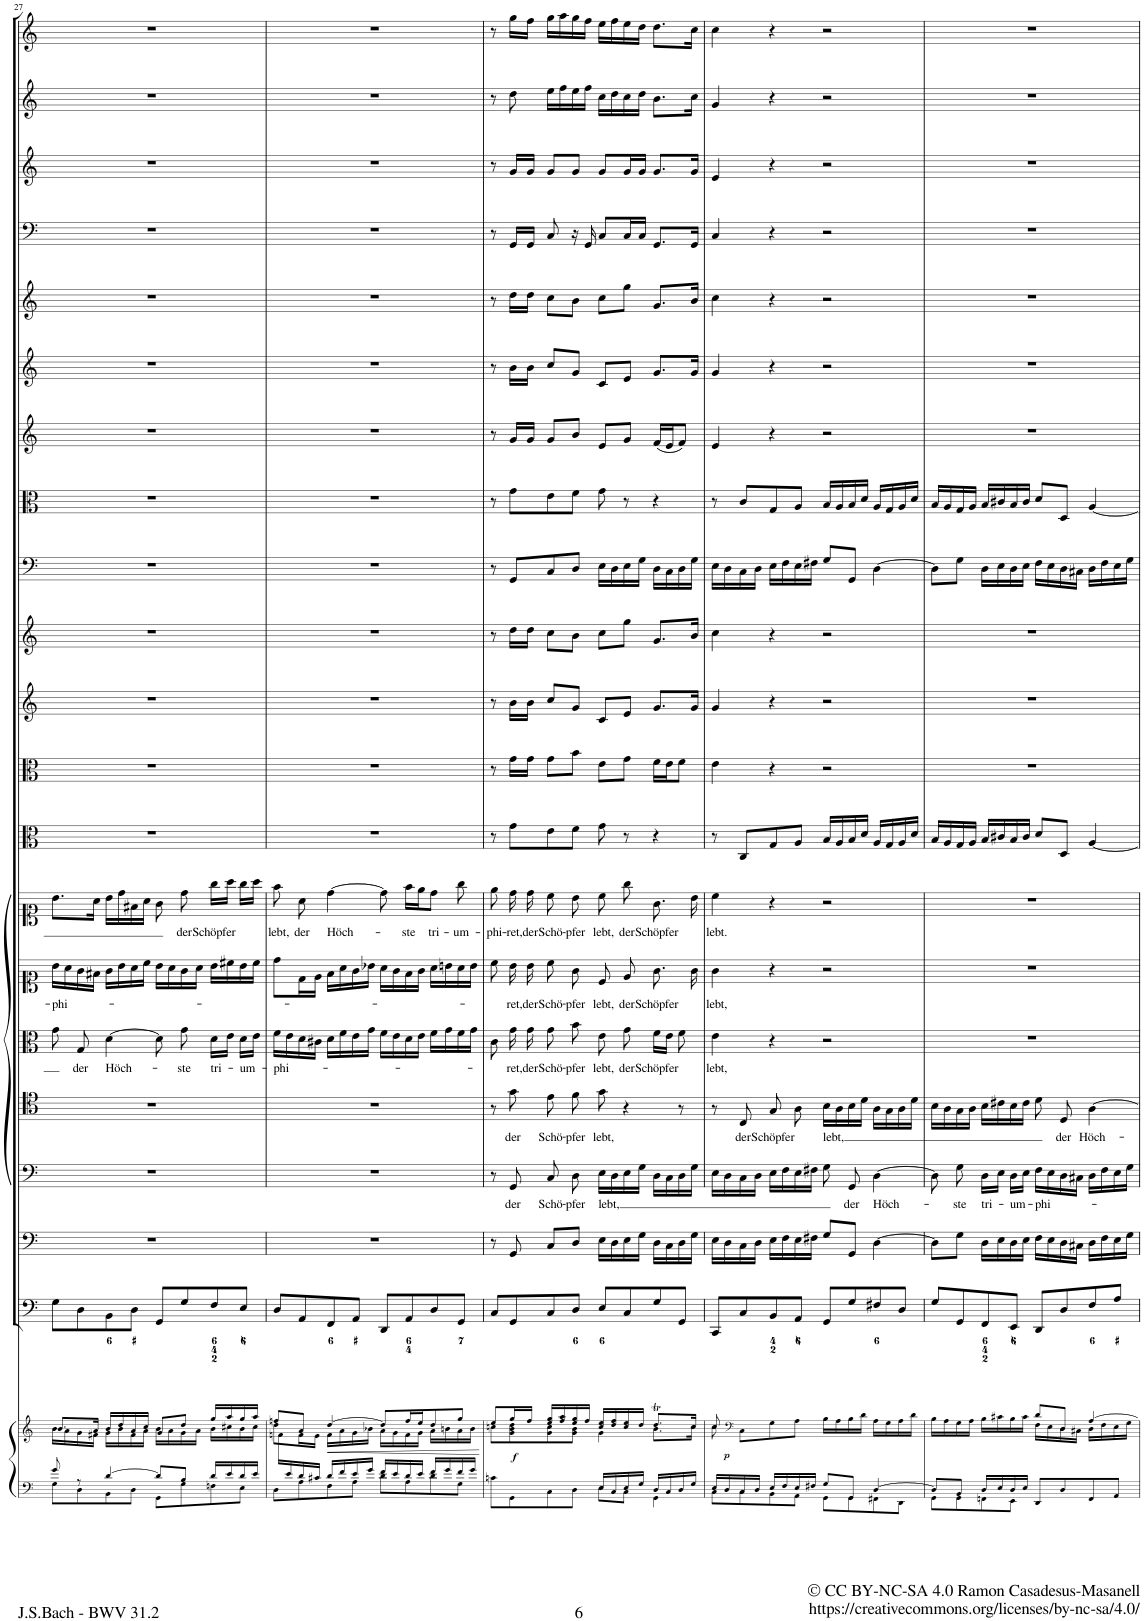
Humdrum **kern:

**kern	**kern	**dynam	**kern	**kern	**kern	**text	**kern	**text	**kern	**text	**kern	**text	**kern	**text	**kern	**kern	**kern	**kern	**kern	**kern	**kern	**kern	**kern	**kern	**kern	**kern	**kern
*part21	*part21	*part21	*part20	*part19	*part18	*part18	*part17	*part17	*part16	*part16	*part15	*part15	*part14	*part14	*part13	*part12	*part11	*part10	*part9	*part8	*part7	*part6	*part5	*part4	*part3	*part2	*part1
*staff22	*staff21	*staff21/22	*staff20	*staff19	*staff18	*staff18	*staff17	*staff17	*staff16	*staff16	*staff15	*staff15	*staff14	*staff14	*staff13	*staff12	*staff11	*staff10	*staff9	*staff8	*staff7	*staff6	*staff5	*staff4	*staff3	*staff2	*staff1
*I"Piano reduction	*	*	*I"Violoncello II e Continuo.	*I"Violoncello I.	*I"Basso	*	*I"Tenore.	*	*I"Alto.	*	*I"Soprano II.	*	*I"Soprano I.	*	*I"Viola II	*I"Viola I	*I"Violino II	*I"Violino I	*I"Fagotto.	*I"Taille.	*I"Oboe III	*I"Oboe II	*I"Oboe I.	*I"Timpani.	*I"Tromba III.	*I"Tromba II.	*I"Tromba I.
*I'Pno	*	*	*I'Vc	*I'Vc	*	*	*	*	*	*	*	*	*	*	*	*I'Vla	*	*I'Vln	*	*	*I'Ob	*I'Ob	*I'Ob	*I'Timp	*	*	*
!!LO:PB:g=z
*clefF4	*clefG2	*	*clefF4	*clefF4	*clefF4	*	*clefC4	*	*clefC3	*	*clefC1	*	*clefC1	*	*clefC3	*clefC3	*clefG2	*clefG2	*clefF4	*clefC3	*clefG2	*clefG2	*clefG2	*clefF4	*clefG2	*clefG2	*clefG2
*	*	*	*	*Trd-7c-12	*	*	*	*	*	*	*	*	*	*	*	*	*	*	*	*Trd4c7	*	*	*	*	*Trd1c2	*Trd1c2	*Trd1c2
*k[]	*k[]	*	*k[]	*k[]	*k[]	*	*k[]	*	*k[]	*	*k[]	*	*k[]	*	*k[]	*k[]	*k[]	*k[]	*k[]	*k[]	*k[]	*k[]	*k[]	*k[]	*k[]	*k[]	*k[]
*M4/4	*M4/4	*	*M4/4	*M4/4	*M4/4	*	*M4/4	*	*M4/4	*	*M4/4	*	*M4/4	*	*M4/4	*M4/4	*M4/4	*M4/4	*M4/4	*M4/4	*M4/4	*M4/4	*M4/4	*M4/4	*M4/4	*M4/4	*M4/4
*met(c)	*met(c)	*	*met(c)	*met(c)	*met(c)	*	*met(c)	*	*met(c)	*	*met(c)	*	*met(c)	*	*met(c)	*met(c)	*met(c)	*met(c)	*met(c)	*met(c)	*met(c)	*met(c)	*met(c)	*met(c)	*met(c)	*met(c)	*met(c)
=27	=27	=27	=27	=27	=27	=27	=27	=27	=27	=27	=27	=27	=27	=27	=27	=27	=27	=27	=27	=27	=27	=27	=27	=27	=27	=27	=27
*^	*^	*	*	*	*	*	*	*	*	*	*	*	*	*	*	*	*	*	*	*	*	*	*	*	*	*	*
!	!	!	!	!	!	!	!	!	!	!	!	!	!	!LO:LY:b	!	!	!	!	!	!	!	!	!	!	!	!	!	!	!
8g/	8G\L	8.b/L	16b\LL	.	8G\L	1r	1r	.	1r	.	8g\	.	16b\LL	-phi-	8.b\L	.	1r	1r	1r	1r	1r	1r	1r	1r	1r	1r	1r	1r	1r
.	.	.	16a\	.	.	.	.	.	.	.	.	.	16a\	.	.	.	.	.	.	.	.	.	.	.	.	.	.	.	.
!	!	!	!	!	!	!	!	!	!	!	!	!LO:LY:b	!	!	!	!	!	!	!	!	!	!	!	!	!	!	!	!	!
8r	8D\	.	16g\	.	8D\	.	.	.	.	.	8G/	der	16g\	.	.	.	.	.	.	.	.	.	.	.	.	.	.	.	.
.	.	16a/Jk	16f#X\JJ	.	.	.	.	.	.	.	.	.	16f#X\JJ	.	16a\Jk	.	.	.	.	.	.	.	.	.	.	.	.	.	.
!	!	!	!	!	!	!	!	!	!	!	!	!LO:LY:b	!	!	!	!	!	!	!	!	!	!	!	!	!	!	!	!	!
[4d/	8BB\	16b/LL	16g\LL	.	8BB\	.	.	.	.	.	[4d\	Höch-	16g\LL	.	16b\LL	.	.	.	.	.	.	.	.	.	.	.	.	.	.
.	.	16dd/	16b\	.	.	.	.	.	.	.	.	.	16b\	.	16dd\	.	.	.	.	.	.	.	.	.	.	.	.	.	.
.	8D\J	16a/	16f#\	.	8D\J	.	.	.	.	.	.	.	16a\	.	16f#X\	.	.	.	.	.	.	.	.	.	.	.	.	.	.
.	.	16cc/JJ	16a\JJ	.	.	.	.	.	.	.	.	.	16cc\JJ	.	16a\JJ	.	.	.	.	.	.	.	.	.	.	.	.	.	.
8d/L]	8GG\L	8g/L	16b\LL	.	8GG/L	.	.	.	.	.	8d\]	.	16b\LL	.	8g\	.	.	.	.	.	.	.	.	.	.	.	.	.	.
.	.	.	16a\	.	.	.	.	.	.	.	.	.	16a\	.	.	.	.	.	.	.	.	.	.	.	.	.	.	.	.
!	!	!	!	!	!	!	!	!	!	!	!	!LO:LY:b	!	!	!	!LO:LY:b	!	!	!	!	!	!	!	!	!	!	!	!	!
8B/J	8G\	8dd/J	16g\	.	8G/	.	.	.	.	.	8g\	-ste	16g\	.	8dd\	der	.	.	.	.	.	.	.	.	.	.	.	.	.
.	.	.	16a\JJ	.	.	.	.	.	.	.	.	.	16a\JJ	.	.	.	.	.	.	.	.	.	.	.	.	.	.	.	.
!	!	!	!	!	!	!	!	!	!	!	!	!LO:LY:b	!	!	!	!LO:LY:b	!	!	!	!	!	!	!	!	!	!	!	!	!
16d/LL	8Fn\	16gg/LL	16b\LL	.	8F/	.	.	.	.	.	16d\LL	tri-	16b\LL	.	16gg\LL	Schöpfer	.	.	.	.	.	.	.	.	.	.	.	.	.
16e/	.	16aa/	16cc#X\	.	.	.	.	.	.	.	16e\JJ	.	16cc#X\	.	16aa\JJ	.	.	.	.	.	.	.	.	.	.	.	.	.	.
!	!	!	!	!	!	!	!	!	!	!	!	!LO:LY:b	!	!	!	!	!	!	!	!	!	!	!	!	!	!	!	!	!
16d/	8E\J	16gg/	16b\	.	8E/J	.	.	.	.	.	16d\LL	-um-	16b\	.	16gg\LL	.	.	.	.	.	.	.	.	.	.	.	.	.	.
16e/JJ	.	16aa/JJ	16cc#\JJ	.	.	.	.	.	.	.	16e\JJ	.	16cc#\JJ	.	16aa\JJ	.	.	.	.	.	.	.	.	.	.	.	.	.	.
=28	=28	=28	=28	=28	=28	=28	=28	=28	=28	=28	=28	=28	=28	=28	=28	=28	=28	=28	=28	=28	=28	=28	=28	=28	=28	=28	=28	=28	=28
*	*	*	*^	*	*	*	*	*	*	*	*	*	*	*	*	*	*	*	*	*	*	*	*	*	*	*	*	*	*
!	!	!	!	!	!	!	!	!	!	!	!	!	!LO:LY:b	!	!	!	!LO:LY:b	!	!	!	!	!	!	!	!	!	!	!	!	!
16ryy	8D\L	8ffn/L	8dd\L	16fn\LL	.	8D/L	1r	1r	.	1r	.	16f\LL	-phi-	8dd\L	.	8ff\	lebt,	1r	1r	1r	1r	1r	1r	1r	1r	1r	1r	1r	1r	1r
16e/	.	.	.	2...ryy	.	.	.	.	.	.	.	16e\	.	.	.	.	.	.	.	.	.	.	.	.	.	.	.	.	.	.
!	!	!	!	!	!	!	!	!	!	!	!	!	!	!	!	!	!LO:LY:b	!	!	!	!	!	!	!	!	!	!	!	!	!
16d/	8A\	8a/J	16f\L	.	.	8AA/	.	.	.	.	.	16d\	.	16d\L	.	8a\	der	.	.	.	.	.	.	.	.	.	.	.	.	.
16c#X/JJ	.	.	16e\JJ	.	.	.	.	.	.	.	.	16c#X\JJ	.	16e\JJ	.	.	.	.	.	.	.	.	.	.	.	.	.	.	.	.
!	!	!	!	!	!LO:HP:b	!	!	!	!	!	!	!	!	!	!	!	!LO:LY:b	!	!	!	!	!	!	!	!	!	!	!	!	!
16d/LL	8F\	[4dd/	16f\LL	.	<	8FF/	.	.	.	.	.	16d\LL	.	16f\LL	.	[4dd\	Höch-	.	.	.	.	.	.	.	.	.	.	.	.	.
16f/	.	.	16a\	.	.	.	.	.	.	.	.	16f\	.	16a\	.	.	.	.	.	.	.	.	.	.	.	.	.	.	.	.
16e/	8A\J	.	16g\	.	.	8AA/J	.	.	.	.	.	16e\	.	16g\	.	.	.	.	.	.	.	.	.	.	.	.	.	.	.	.
16g/JJ	.	.	16b-X\JJ	.	.	.	.	.	.	.	.	16g\JJ	.	16b-X\JJ	.	.	.	.	.	.	.	.	.	.	.	.	.	.	.	.
16f/LL	8d\L	8dd/L]	16a\LL	.	.	8DD/L	.	.	.	.	.	16f\LL	.	16a\LL	.	8dd\]	.	.	.	.	.	.	.	.	.	.	.	.	.	.
16e/	.	.	16g\	.	.	.	.	.	.	.	.	16e\	.	16g\	.	.	.	.	.	.	.	.	.	.	.	.	.	.	.	.
!	!	!	!	!	!	!	!	!	!	!	!	!	!	!	!	!	!LO:LY:b	!	!	!	!	!	!	!	!	!	!	!	!	!
16d/	8A\	16ff/L	16f\	.	.	8AA/	.	.	.	.	.	16d\	.	16f\	.	16ff\LL	-ste	.	.	.	.	.	.	.	.	.	.	.	.	.
16e/JJ	.	16ee/J	16g\JJ	.	.	.	.	.	.	.	.	16e\JJ	.	16g\JJ	.	16ee\J	.	.	.	.	.	.	.	.	.	.	.	.	.	.
!	!	!	!	!	!	!	!	!	!	!	!	!	!	!	!	!	!LO:LY:b	!	!	!	!	!	!	!	!	!	!	!	!	!
16f/LL	8d\	8dd/	16a\LL	.	.	8D/	.	.	.	.	.	16f\LL	.	16a\LL	.	8dd\J	tri-	.	.	.	.	.	.	.	.	.	.	.	.	.
16g/	.	.	16bn\	.	.	.	.	.	.	.	.	16g\	.	16bn\	.	.	.	.	.	.	.	.	.	.	.	.	.	.	.	.
!	!	!	!	!	!	!	!	!	!	!	!	!	!	!	!	!	!LO:LY:b	!	!	!	!	!	!	!	!	!	!	!	!	!
16f/	8G\J	8gg/J	16a\	.	.	8GG/J	.	.	.	.	.	16f\	.	16a\	.	8gg\	-um-	.	.	.	.	.	.	.	.	.	.	.	.	.
16g/JJ	.	.	16b\JJ	.	.	.	.	.	.	.	.	16g\JJ	.	16b\JJ	.	.	.	.	.	.	.	.	.	.	.	.	.	.	.	.
*v	*v	*	*	*	*	*	*	*	*	*	*	*	*	*	*	*	*	*	*	*	*	*	*	*	*	*	*	*	*	*
*	*v	*v	*v	*	*	*	*	*	*	*	*	*	*	*	*	*	*	*	*	*	*	*	*	*	*	*	*	*	*
.	.	[	.	.	.	.	.	.	.	.	.	.	.	.	.	.	.	.	.	.	.	.	.	.	.	.	.
=29	=29	=29	=29	=29	=29	=29	=29	=29	=29	=29	=29	=29	=29	=29	=29	=29	=29	=29	=29	=29	=29	=29	=29	=29	=29	=29	=29
*^	*^	*	*	*	*	*	*	*	*	*	*	*	*	*	*	*	*	*	*	*	*	*	*	*	*	*	*
!	!	!	!	!	!	!	!	!	!	!	!	!	!	!	!	!LO:LY:b	!	!	!	!	!	!	!	!	!	!	!	!	!
2ryy	8cn\L	8ee/L	8ccn\L	.	8C/L	8r	8r	.	8r	.	8c\	.	8cc\	.	8ee\	-phi-	8r	8r	8r	8r	8r	8r	8r	8r	8r	8r	8r	8r	8r
!	!	!	!	!LO:DY:b	!	!	!	!LO:LY:b	!	!LO:LY:b	!	!LO:LY:b	!	!LO:LY:b	!	!LO:LY:b	!	!	!	!	!	!	!	!	!	!	!	!	!
.	8GG\	16gg/L	8g\ 8b\ 8dd\	f	8GG/	8GG/	8GG/	der	8g\	der	16g\	ret,	16b\	-ret,	16dd\	-ret,	8g\L	16g\LL	16b\LL	16dd\LL	8GG/L	8g\L	16g/LL	16b\LL	16dd\LL	16GG/LL	16g/LL	8dd\	16gg\LL
!	!	!	!	!	!	!	!	!	!	!	!	!LO:LY:b	!	!LO:LY:b	!	!LO:LY:b	!	!	!	!	!	!	!	!	!	!	!	!	!
.	.	16ff/JJ	.	.	.	.	.	.	.	.	16g\	der	16b\	der	16dd\	der	.	16g\JJ	16b\JJ	16dd\JJ	.	.	16g/JJ	16b\JJ	16dd\JJ	16GG/JJ	16g/JJ	.	16ff\JJ
!	!	!	!	!	!	!	!	!LO:LY:b	!	!LO:LY:b	!	!LO:LY:b	!	!LO:LY:b	!	!LO:LY:b	!	!	!	!	!	!	!	!	!	!	!	!	!
.	8C\	16ee/ 16gg/LL	8g\ 8cc\	.	8C/	8C/L	8C/	Schö-	8e\	Schö-	8g\	Schö-	8cc\	Schö-	8cc\	Schö-	8e\	8g\L	8cc/L	8cc\L	8C/	8e\	8g/L	8cc/L	8cc\L	8C/	8g/L	16ee\LL	16gg\LL
.	.	16ff/ 16aa/	.	.	.	.	.	.	.	.	.	.	.	.	.	.	.	.	.	.	.	.	.	.	.	.	.	16ff\	16aa\
!	!	!	!	!	!	!	!	!LO:LY:b	!	!LO:LY:b	!	!LO:LY:b	!	!LO:LY:b	!	!LO:LY:b	!	!	!	!	!	!	!	!	!	!	!	!	!
.	8D\J	16ee/ 16gg/	8g\ 8b\J	.	8D/J	8D/J	8D\	-pfer	8f\	-pfer	8b\	-pfer	8g\	-pfer	8b\	-pfer	8f\J	8b\J	8g/J	8b\J	8D/J	8f\J	8b/J	8g/J	8b\J	16r	8g/J	16ee\	16gg\
.	.	16ff/JJ	.	.	.	.	.	.	.	.	.	.	.	.	.	.	.	.	.	.	.	.	.	.	.	16GG/	.	16ff\JJ	16ff\JJ
!	!	!	!	!	!	!	!	!LO:LY:b	!	!LO:LY:b	!	!LO:LY:b	!	!LO:LY:b	!	!LO:LY:b	!	!	!	!	!	!	!	!	!	!	!	!	!
16E/LL	8E\L	16cc/ 16ee/LL	4g\	.	8E/L	16E\LL	16E\LL	lebt,	8g\	lebt,	8e\	lebt,	8c/	lebt,	8cc\	lebt,	8g\	8e\L	8c/L	8cc\L	16E\LL	8g\	8e/L	8c/L	8cc\L	8C/L	8g/L	16cc\LL	16ee\LL
16C/	.	16dd/ 16ff/	.	.	.	16D\	16D\	.	.	.	.	.	.	.	.	.	.	.	.	.	16D\	.	.	.	.	.	.	16dd\	16ff\
!	!	!	!	!	!	!	!	!	!	!	!	!LO:LY:b	!	!LO:LY:b	!	!LO:LY:b	!	!	!	!	!	!	!	!	!	!	!	!	!
16E/	8C\J	16cc/ 16ee/	.	.	8C/	16E\	16E\	.	4r	.	8g\	der	8e/	der	8gg\	der	8r	8g\J	8e/J	8gg\J	16E\	8r	8g/J	8e/J	8gg\J	16C/L	16g/L	16cc\	16ee\
16G/JJ	.	16dd/JJ	.	.	.	16G\JJ	16G\JJ	.	.	.	.	.	.	.	.	.	.	.	.	.	16G\JJ	.	.	.	.	16C/JJ	16g/JJ	16dd\JJ	16dd\JJ
!	!	!	!	!	!	!	!	!	!	!	!	!LO:LY:b	!	!LO:LY:b	!	!LO:LY:b	!	!	!	!	!	!	!	!	!	!	!	!	!
16D/LL	4GG\	8.ddT/L	8.b\L	.	8G/	16D\LL	16D\LL	.	.	.	16f\LL	Schöpfer	8.g\	Schöpfer	8.g\	Schöpfer	4r	16f\LL	8.g/L	8.g/L	16D\LL	4r	(16f/LL	8.g/L	8.g/L	8.GG/L	8.g/L	8.b\L	8.dd\L
16C/	.	.	.	.	.	16C\	16C\	.	.	.	16e\JJ	.	.	.	.	.	.	16e\J	.	.	16C\	.	16e/J	.	.	.	.	.	.
16D/	.	.	.	.	8GG/J	16D\	16D\	.	8r	.	8f\	.	.	.	.	.	.	8f\J	.	.	16D\	.	8f/J)	.	.	.	.	.	.
16G/JJ	.	16cc/Jk	16cc\Jk	.	.	16G\JJ	16G\JJ	.	.	.	.	.	16g\	.	16b\	.	.	.	16g/Jk	16b/Jk	16G\JJ	.	.	16g/Jk	16b/Jk	16GG/Jk	16g/Jk	16cc\Jk	16cc\Jk
=30	=30	=30	=30	=30	=30	=30	=30	=30	=30	=30	=30	=30	=30	=30	=30	=30	=30	=30	=30	=30	=30	=30	=30	=30	=30	=30	=30	=30	=30
!	!	!	!	!	!	!	!	!	!	!	!	!LO:LY:b	!	!LO:LY:b	!	!LO:LY:b	!	!	!	!	!	!	!	!	!	!	!	!	!
*	*	*	*^	*	*	*	*	*	*	*	*	*	*	*	*	*	*	*	*	*	*	*	*	*	*	*	*	*	*
16E/LL	8C\L	8cc/	8cc\	16ryy	.	8CC/L	16E\LL	16E\LL	.	8r	.	4e\	lebt,	4g\	lebt,	4cc\	lebt.	8r	4e\	4g/	4cc\	16E\LL	8r	4e/	4g/	4cc\	4C/	4e/	4g/	4cc\
!	!	!	!	!	!LO:DY:b	!	!	!	!	!	!	!	!	!	!	!	!	!	!	!	!	!	!	!	!	!	!	!	!	!
16D/	.	.	.	2...ryy	p	.	16D\	16D\	.	.	.	.	.	.	.	.	.	.	.	.	.	16D\	.	.	.	.	.	.	.	.
*	*	*clefF4	*	*	*	*	*	*	*	*	*	*	*	*	*	*	*	*	*	*	*	*	*	*	*	*	*	*	*	*
!	!	!	!	!	!	!	!	!	!	!	!LO:LY:b	!	!	!	!	!	!	!	!	!	!	!	!	!	!	!	!	!	!	!
16C/	8C\	8C\L	8ryy	.	.	8C/	16C\	16C\	.	8C/	der	.	.	.	.	.	.	8C/L	.	.	.	16C\	8c/L	.	.	.	.	.	.	.
16D/JJ	.	.	.	.	.	.	16D\JJ	16D\JJ	.	.	.	.	.	.	.	.	.	.	.	.	.	16D\JJ	.	.	.	.	.	.	.	.
!	!	!	!	!	!	!	!	!	!	!	!LO:LY:b	!	!	!	!	!	!	!	!	!	!	!	!	!	!	!	!	!	!	!
16E/LL	8BB\	8G\	4ryy	.	.	8BB/	16E\LL	16E\LL	.	8G/	Schöpfer	4r	.	4r	.	4r	.	8G/	4r	4r	4r	16E\LL	8G/	4r	4r	4r	4r	4r	4r	4r
16F/	.	.	.	.	.	.	16F\	16F\	.	.	.	.	.	.	.	.	.	.	.	.	.	16F\	.	.	.	.	.	.	.	.
16E/	8AA\J	8A\J	.	.	.	8AA/J	16E\	16E\	.	8A\	.	.	.	.	.	.	.	8A/J	.	.	.	16E\	8A/J	.	.	.	.	.	.	.
16F#X/JJ	.	.	.	.	.	.	16F#X\JJ	16F#X\JJ	.	.	.	.	.	.	.	.	.	.	.	.	.	16F#X\JJ	.	.	.	.	.	.	.	.
!	!	!	!	!	!	!	!	!	!	!	!LO:LY:b	!	!	!	!	!	!	!	!	!	!	!	!	!	!	!	!	!	!	!
8G/L	8GG\L	16B\LL	2ryy	.	.	8GG/L	8G/L	8G\	.	16B\LL	lebt,	2r	.	2r	.	2r	.	16B/LL	2r	2r	2r	8G/L	16B/LL	2r	2r	2r	2r	2r	2r	2r
.	.	16A\	.	.	.	.	.	.	.	16A\	.	.	.	.	.	.	.	16A/	.	.	.	.	16A/	.	.	.	.	.	.	.
!	!	!	!	!	!	!	!	!	!LO:LY:b	!	!	!	!	!	!	!	!	!	!	!	!	!	!	!	!	!	!	!	!	!
8GG/J	8GG\	16B\	.	.	.	8G/	8GG/J	8GG/	der	16B\	.	.	.	.	.	.	.	16B/	.	.	.	8GG/J	16B/	.	.	.	.	.	.	.
.	.	16d\JJ	.	.	.	.	.	.	.	16d\JJ	.	.	.	.	.	.	.	16d/JJ	.	.	.	.	16d/JJ	.	.	.	.	.	.	.
!	!	!	!	!	!	!	!	!	!LO:LY:b	!	!	!	!	!	!	!	!	!	!	!	!	!	!	!	!	!	!	!	!	!
[4D/	8FF#X\	16A\LL	.	.	.	8F#X/	[4D\	[4D\	Höch-	16A\LL	.	.	.	.	.	.	.	16A/LL	.	.	.	[4D\	16A/LL	.	.	.	.	.	.	.
.	.	16G\	.	.	.	.	.	.	.	16G\	.	.	.	.	.	.	.	16G/	.	.	.	.	16G/	.	.	.	.	.	.	.
.	8DD\J	16A\	.	.	.	8D/J	.	.	.	16A\	.	.	.	.	.	.	.	16A/	.	.	.	.	16A/	.	.	.	.	.	.	.
.	.	16d\JJ	.	.	.	.	.	.	.	16d\JJ	.	.	.	.	.	.	.	16d/JJ	.	.	.	.	16d/JJ	.	.	.	.	.	.	.
*	*	*	*v	*v	*	*	*	*	*	*	*	*	*	*	*	*	*	*	*	*	*	*	*	*	*	*	*	*	*	*
=31	=31	=31	=31	=31	=31	=31	=31	=31	=31	=31	=31	=31	=31	=31	=31	=31	=31	=31	=31	=31	=31	=31	=31	=31	=31	=31	=31	=31	=31
8D/L]	8GG\L	16B\LL	2ryy	.	8G/L	8D\L]	8D\]	.	16B\LL	.	1r	.	1r	.	1r	.	16B/LL	1r	1r	1r	8D\L]	16B/LL	1r	1r	1r	1r	1r	1r	1r
.	.	16A\	.	.	.	.	.	.	16A\	.	.	.	.	.	.	.	16A/	.	.	.	.	16A/	.	.	.	.	.	.	.
!	!	!	!	!	!	!	!	!LO:LY:b	!	!	!	!	!	!	!	!	!	!	!	!	!	!	!	!	!	!	!	!	!
8BB/J	8GG\	16G\	.	.	8GG/	8G\J	8G\	-ste	16G\	.	.	.	.	.	.	.	16G/	.	.	.	8G\J	16G/	.	.	.	.	.	.	.
.	.	16A\JJ	.	.	.	.	.	.	16A\JJ	.	.	.	.	.	.	.	16A/JJ	.	.	.	.	16A/JJ	.	.	.	.	.	.	.
!	!	!	!	!	!	!	!	!LO:LY:b	!	!	!	!	!	!	!	!	!	!	!	!	!	!	!	!	!	!	!	!	!
16D/LL	8FFn\	16B\LL	.	.	8FF/	16D\LL	16D\LL	tri-	16B\LL	.	.	.	.	.	.	.	16B/LL	.	.	.	16D\LL	16B/LL	.	.	.	.	.	.	.
16E/	.	16c#X\	.	.	.	16E\	16E\JJ	.	16c#X\	.	.	.	.	.	.	.	16c#X/	.	.	.	16E\	16c#X/	.	.	.	.	.	.	.
!	!	!	!	!	!	!	!	!LO:LY:b	!	!	!	!	!	!	!	!	!	!	!	!	!	!	!	!	!	!	!	!	!
16D/	8EE\J	16B\	.	.	8EE/J	16D\	16D\LL	-um-	16B\	.	.	.	.	.	.	.	16B/	.	.	.	16D\	16B/	.	.	.	.	.	.	.
16E/JJ	.	16c#\JJ	.	.	.	16E\JJ	16E\JJ	.	16c#\JJ	.	.	.	.	.	.	.	16c#/JJ	.	.	.	16E\JJ	16c#/JJ	.	.	.	.	.	.	.
!	!	!	!	!	!	!	!	!LO:LY:b	!	!	!	!	!	!	!	!	!	!	!	!	!	!	!	!	!	!	!	!	!
8DD/L	2ryy	8d/L	16F\LL	.	8DD/L	16F\LL	16F\LL	-phi-	8d\	.	.	.	.	.	.	.	8d/L	.	.	.	16F\LL	8d/L	.	.	.	.	.	.	.
.	.	.	16E\	.	.	16E\	16E\	.	.	.	.	.	.	.	.	.	.	.	.	.	16E\	.	.	.	.	.	.	.	.
!	!	!	!	!	!	!	!	!	!	!LO:LY:b	!	!	!	!	!	!	!	!	!	!	!	!	!	!	!	!	!	!	!
8D/	.	8D/J	16D\	.	8D/	16D\	16D\	.	8D/	der	.	.	.	.	.	.	8D/J	.	.	.	16D\	8D/J	.	.	.	.	.	.	.
.	.	.	16C#X\JJ	.	.	16C#X\JJ	16C#X\JJ	.	.	.	.	.	.	.	.	.	.	.	.	.	16C#X\JJ	.	.	.	.	.	.	.	.
!	!	!	!	!	!	!	!	!	!	!LO:LY:b	!	!	!	!	!	!	!	!	!	!	!	!	!	!	!	!	!	!	!
8FF/	.	[4A/	16D\LL	.	8F/	16D\LL	16D\LL	.	[4A\	Höch-	.	.	.	.	.	.	[4A/	.	.	.	16D\LL	[4A/	.	.	.	.	.	.	.
.	.	.	16F\	.	.	16F\	16F\	.	.	.	.	.	.	.	.	.	.	.	.	.	16F\	.	.	.	.	.	.	.	.
8AA/J	.	.	16E\	.	8A/J	16E\	16E\	.	.	.	.	.	.	.	.	.	.	.	.	.	16E\	.	.	.	.	.	.	.	.
.	.	.	16G\JJ	.	.	16G\JJ	16G\JJ	.	.	.	.	.	.	.	.	.	.	.	.	.	16G\JJ	.	.	.	.	.	.	.	.
*v	*v	*	*	*	*	*	*	*	*	*	*	*	*	*	*	*	*	*	*	*	*	*	*	*	*	*	*	*	*
*	*v	*v	*	*	*	*	*	*	*	*	*	*	*	*	*	*	*	*	*	*	*	*	*	*	*	*	*	*
=	=	=	=	=	=	=	=	=	=	=	=	=	=	=	=	=	=	=	=	=	=	=	=	=	=	=	=
*-	*-	*-	*-	*-	*-	*-	*-	*-	*-	*-	*-	*-	*-	*-	*-	*-	*-	*-	*-	*-	*-	*-	*-	*-	*-	*-	*-
